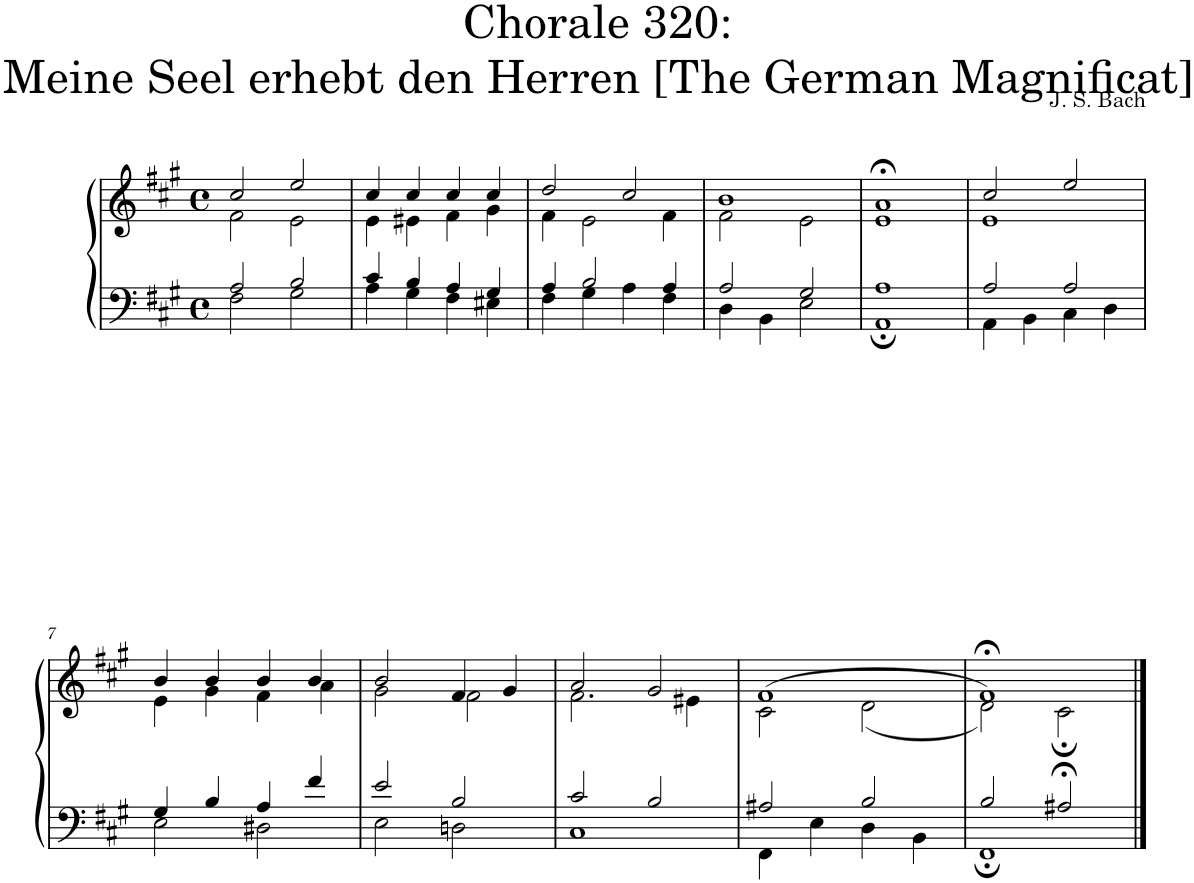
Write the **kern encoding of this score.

**kern	**kern
*part1	*part1
*staff2	*staff1
*I"S,A	*
*clefF4	*clefG2
*k[f#c#g#]	*k[f#c#g#]
*M4/4	*M4/4
*met(c)	*met(c)
=1	=1
*^	*^
2A/	2F#\	2cc#/	2f#\
2B/	2G#\	2ee/	2e\
=2	=2	=2	=2
4c#/	4A\	4cc#/	4e\
4B/	4G#\	4cc#/	4e#X\
4A/	4F#\	4cc#/	4f#\
4G#/	4E#X\	4cc#/	4g#\
=3	=3	=3	=3
4A/	4F#\	2dd/	4f#\
2B/	4G#\	.	2e\
.	4A\	2cc#/	.
4A/	4F#\	.	4f#\
=4	=4	=4	=4
2A/	4D\	1b	2f#\
.	4BB\	.	.
2G#/	2E\	.	2e\
=5	=5	=5	=5
1A	1AA;	1a;<	1e
=6	=6	=6	=6
2A/	4AA\	2cc#/	1e
.	4BB\	.	.
2A/	4C#\	2ee/	.
.	4D\	.	.
!!LO:LB:g=z	!!
=7	=7	=7	=7
4G#/	2E\	4b/	4e\
4B/	.	4b/	4g#\
4A/	2D#X\	4b/	4f#\
4f#/	.	4b/	4a\
=8	=8	=8	=8
2e/	2E\	2b/	2g#\
2B/	2Dn\	4f#/	2f#\
.	.	4g#/	.
=9	=9	=9	=9
2c#/	1C#	2a/	2.f#\
2B/	.	2g#/	.
.	.	.	4e#X\
=10	=10	=10	=10
2A#X/	4FF#\	(>1f#	2c#\
.	4E\	.	.
2B/	4D\	.	(<2d\
.	4BB\	.	.
=11	=11	=11	=11
2B/	1FF#;	1f#;<)	2d\)
2A#X;</	.	.	2c#;\
*v	*v	*	*
*	*v	*v
==	==
*-	*-
